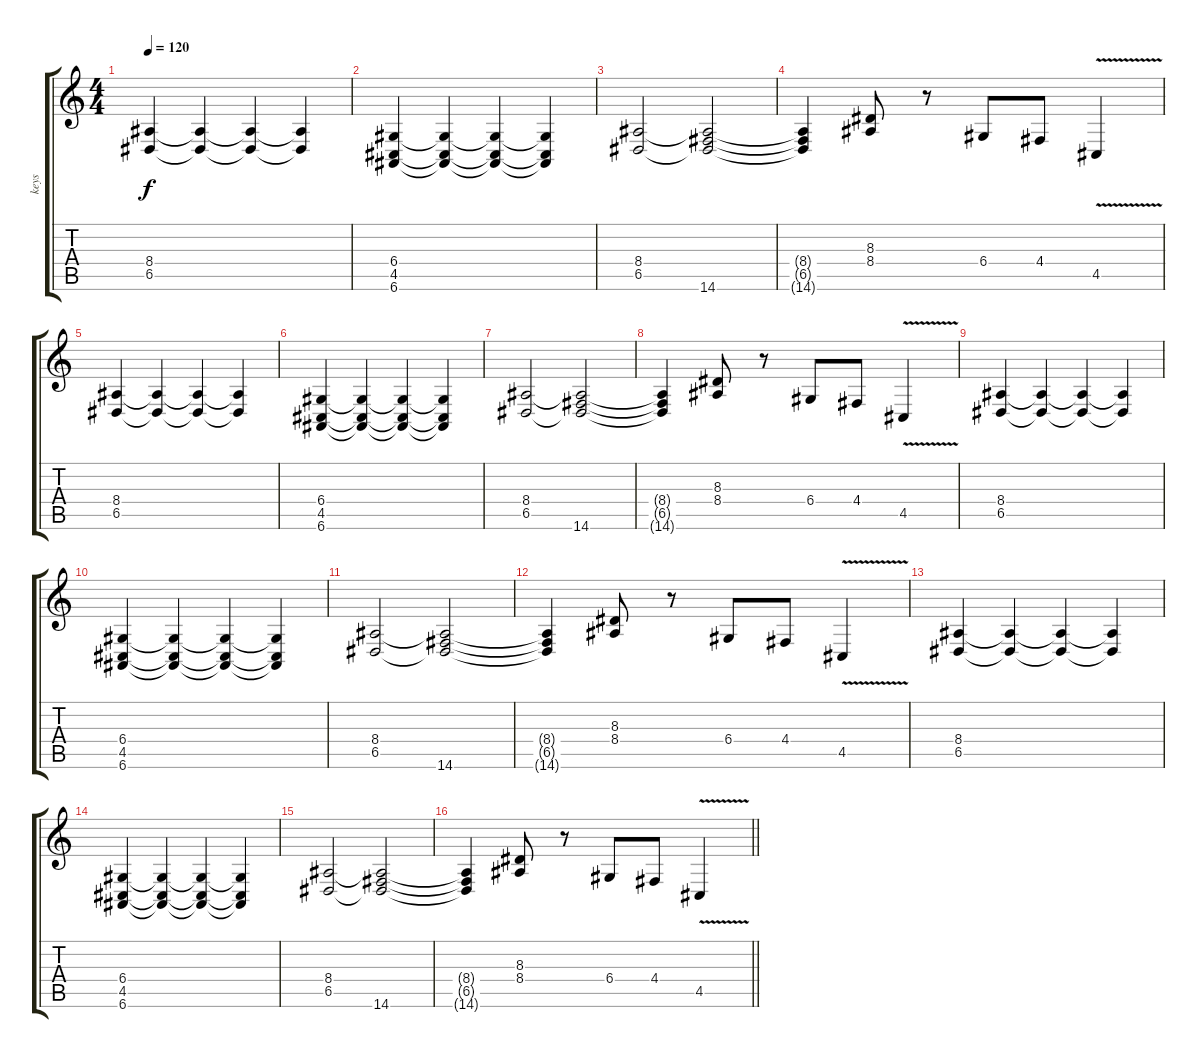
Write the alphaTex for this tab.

\track ("keys" "keys") {instrument electricpiano1}
\staff {score tabs}
\tuning (E4 B3 G3 D3 A2 E2) {hide}
\ts (4 4)
\tempo 120
\clef g2
\ks c
(8.4 6.5).4{dy f} (8.4{t} 6.5{t}).4 (8.4{t} 6.5{t}).4 (8.4{t} 6.5{t}).4 |
(6.4 4.5 6.6).4 (6.4{t} 4.5{t} 6.6{t}).4 (6.4{t} 4.5{t} 6.6{t}).4 (6.4{t} 4.5{t} 6.6{t}).4 |
(8.4 6.5).2 (8.4{t} 6.5{t} 14.6).2 |
(8.4{t} 6.5{t} 14.6{t}).4 (8.3 8.4).8 r.8 6.4.8 4.4.8 4.5{v}.4 |
(8.4 6.5).4 (8.4{t} 6.5{t}).4 (8.4{t} 6.5{t}).4 (8.4{t} 6.5{t}).4 |
(6.4 4.5 6.6).4 (6.4{t} 4.5{t} 6.6{t}).4 (6.4{t} 4.5{t} 6.6{t}).4 (6.4{t} 4.5{t} 6.6{t}).4 |
(8.4 6.5).2 (8.4{t} 6.5{t} 14.6).2 |
(8.4{t} 6.5{t} 14.6{t}).4 (8.3 8.4).8 r.8 6.4.8 4.4.8 4.5{v}.4 |
(8.4 6.5).4 (8.4{t} 6.5{t}).4 (8.4{t} 6.5{t}).4 (8.4{t} 6.5{t}).4 |
(6.4 4.5 6.6).4 (6.4{t} 4.5{t} 6.6{t}).4 (6.4{t} 4.5{t} 6.6{t}).4 (6.4{t} 4.5{t} 6.6{t}).4 |
(8.4 6.5).2 (8.4{t} 6.5{t} 14.6).2 |
(8.4{t} 6.5{t} 14.6{t}).4 (8.3 8.4).8 r.8 6.4.8 4.4.8 4.5{v}.4 |
(8.4 6.5).4 (8.4{t} 6.5{t}).4 (8.4{t} 6.5{t}).4 (8.4{t} 6.5{t}).4 |
(6.4 4.5 6.6).4 (6.4{t} 4.5{t} 6.6{t}).4 (6.4{t} 4.5{t} 6.6{t}).4 (6.4{t} 4.5{t} 6.6{t}).4 |
(8.4 6.5).2 (8.4{t} 6.5{t} 14.6).2 |
\barLineRight lightlight
(8.4{t} 6.5{t} 14.6{t}).4 (8.3 8.4).8 r.8 6.4.8 4.4.8 4.5{v}.4
